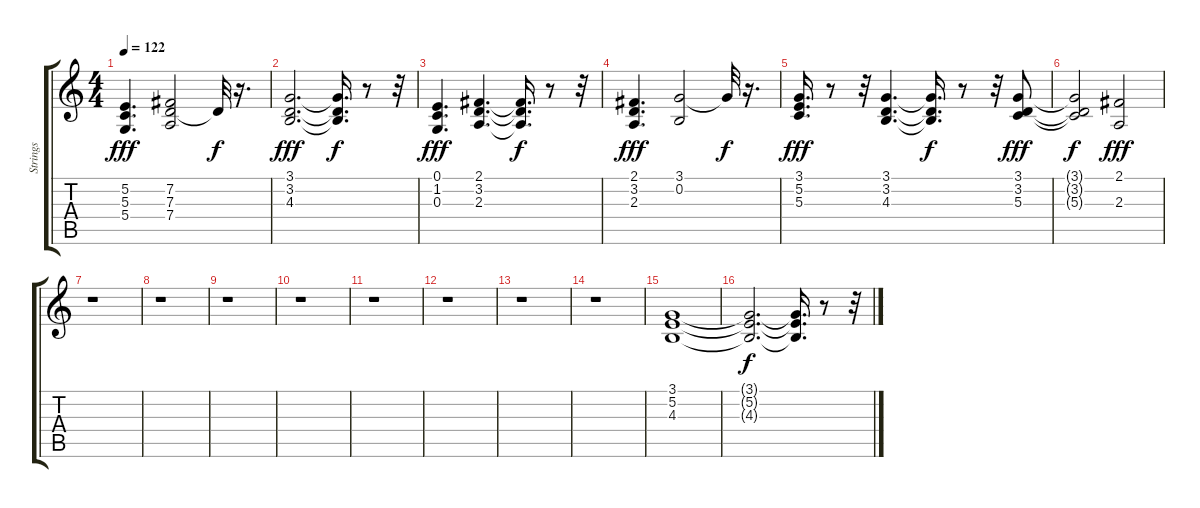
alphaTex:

\track ("Strings" "Strings") {instrument stringensemble1}
\staff {score tabs}
\tuning (E4 B3 G3 D3 A2 E2) {hide}
\ts (4 4)
\tempo 122
\clef g2
\ks c
(5.2 5.3 5.4).4{d dy fff} (7.2 7.3 7.4).2 7.3{t}.32{dy f} r.16{d} |
(3.1 3.2 4.3).2{d dy fff} (3.1{t} 3.2{t} 4.3{t}).16{d dy f} r.8 r.32 |
(0.1 1.2 0.3).4{d dy fff} (2.1 3.2 2.3).4{d} (2.1{t} 3.2{t} 2.3{t}).16{d dy f} r.8 r.32 |
(2.1 3.2 2.3).4{d dy fff} (3.1 0.2).2 3.1{t}.32{dy f} r.16{d} |
(3.1 5.2 5.3).16{d dy fff} r.8 r.32 (3.1 3.2 4.3).4{d} (3.1{t} 3.2{t} 4.3{t}).16{d dy f} r.8 r.32 (3.1 3.2 5.3).8{dy fff} |
(3.1{t} 3.2{t} 5.3{t}).2{dy f} (2.1 2.3).2{dy fff} |
r.1 |
r.1 |
r.1 |
r.1 |
r.1 |
r.1 |
r.1 |
r.1 |
(3.1 5.2 4.3).1 |
(3.1{t} 5.2{t} 4.3{t}).2{d dy f} (3.1{t} 5.2{t} 4.3{t}).16{d} r.8 r.32
